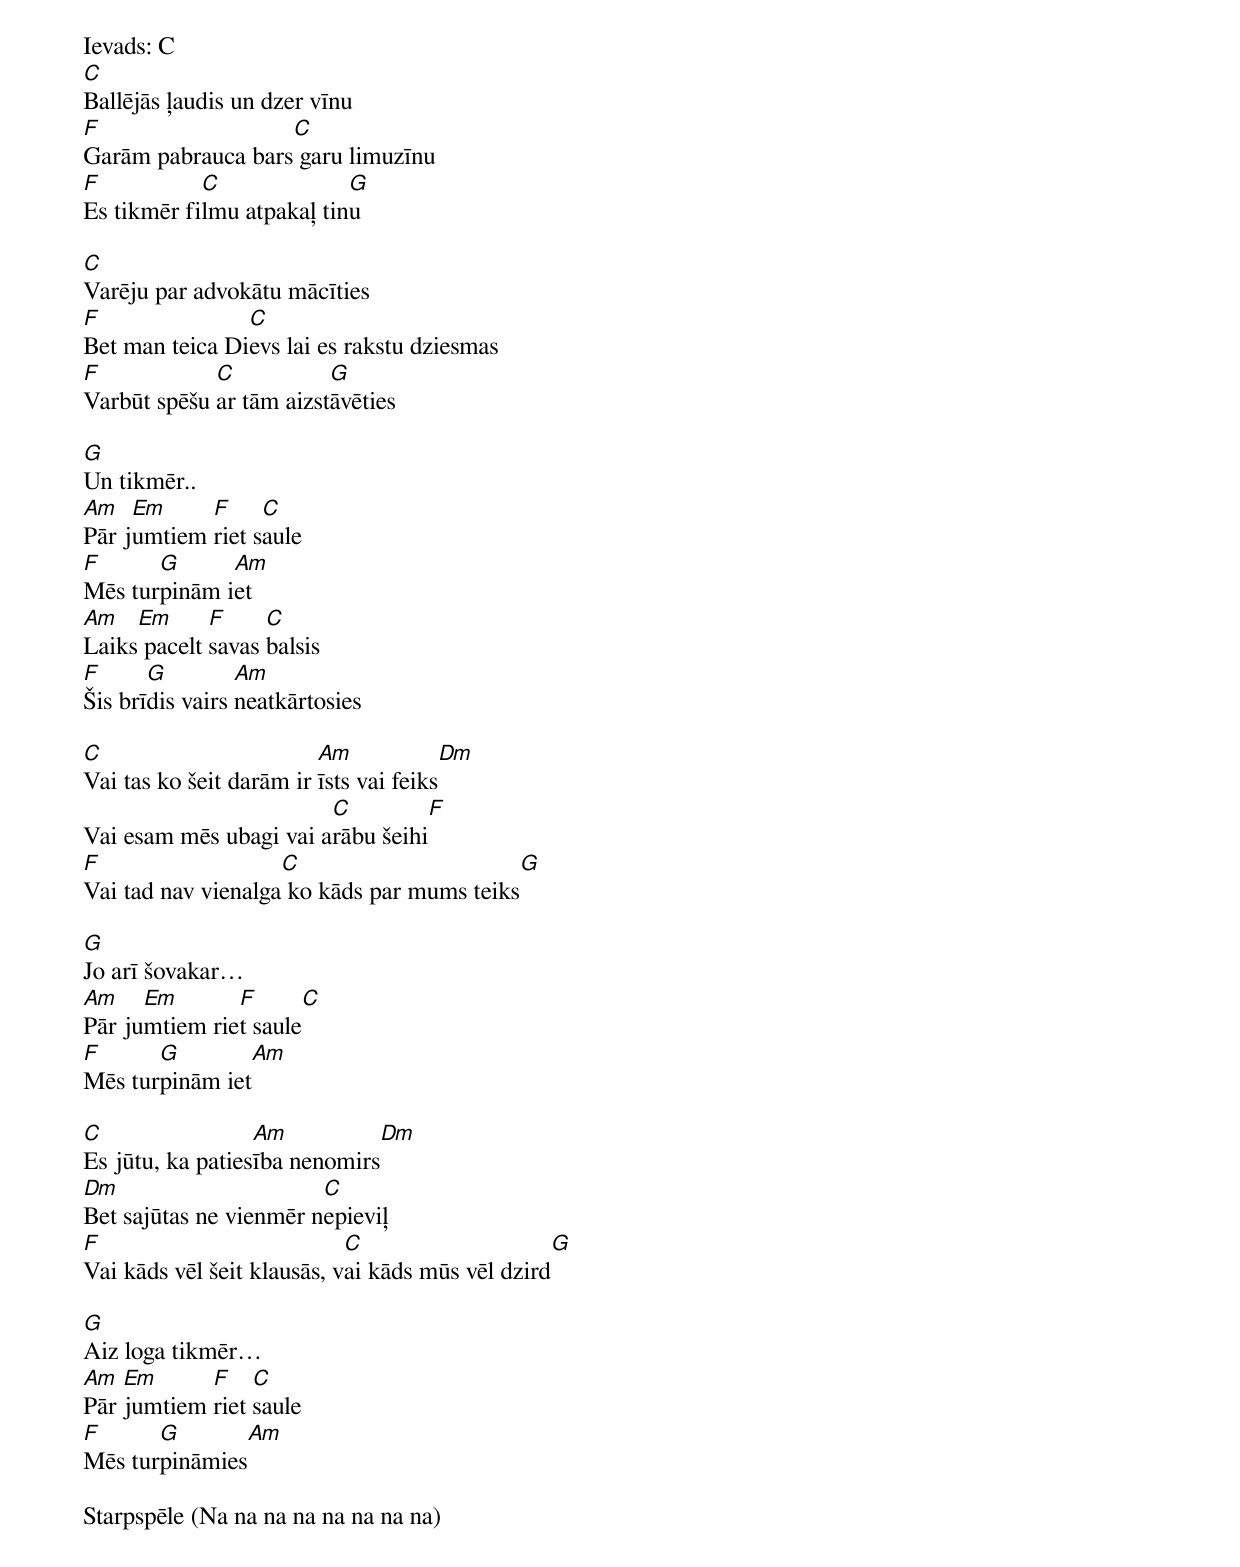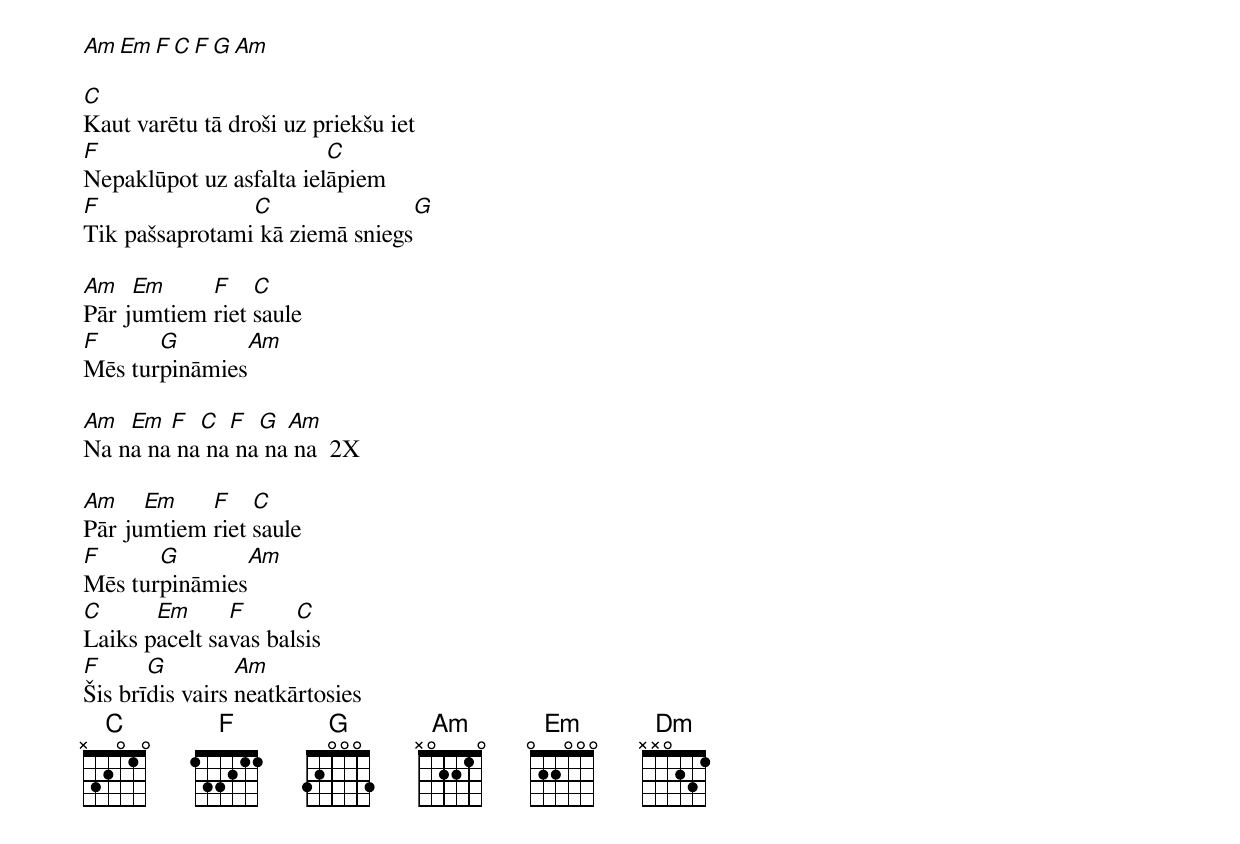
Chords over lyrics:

Ievads: C
C
Ballējās ļaudis un dzer vīnu
F                  C
Garām pabrauca bars garu limuzīnu
F           C              G
Es tikmēr filmu atpakaļ tinu

C
Varēju par advokātu mācīties
F               C
Bet man teica Dievs lai es rakstu dziesmas
F            C           G
Varbūt spēšu ar tām aizstāvēties

G
Un tikmēr..
Am   Em     F     C
Pār jumtiem riet saule
F      G      Am
Mēs turpinām iet
Am   Em      F     C
Laiks pacelt savas balsis
F      G         Am
Šis brīdis vairs neatkārtosies

C                        Am                      Dm
Vai tas ko šeit darām ir īsts vai feiks
                        C                            F
Vai esam mēs ubagi vai arābu šeihi
F                   C                                            G
Vai tad nav vienalga ko kāds par mums teiks

G
Jo arī šovakar…
Am    Em       F      C
Pār jumtiem riet saule
F      G         Am
Mēs turpinām iet

C                 Am                Dm
Es jūtu, ka patiesība nenomirs
Dm                      C
Bet sajūtas ne vienmēr nepieviļ
F                           C                                         G
Vai kāds vēl šeit klausās, vai kāds mūs vēl dzird

G
Aiz loga tikmēr…
Am  Em      F    C
Pār jumtiem riet saule
F      G         Am
Mēs turpināmies

Starpspēle (Na na na na na na na na)
Am  Em  F  C  F  G  Am

C
Kaut varētu tā droši uz priekšu iet
F                        C
Nepaklūpot uz asfalta ielāpiem
F               C                           G
Tik pašsaprotami kā ziemā sniegs

Am   Em     F    C
Pār jumtiem riet saule
F      G         Am
Mēs turpināmies

Am  Em  F  C  F  G  Am
Na na na na na na na na  2X

Am    Em    F    C
Pār jumtiem riet saule
F      G         Am
Mēs turpināmies
C      Em      F      C
Laiks pacelt savas balsis
F      G         Am
Šis brīdis vairs neatkārtosies
